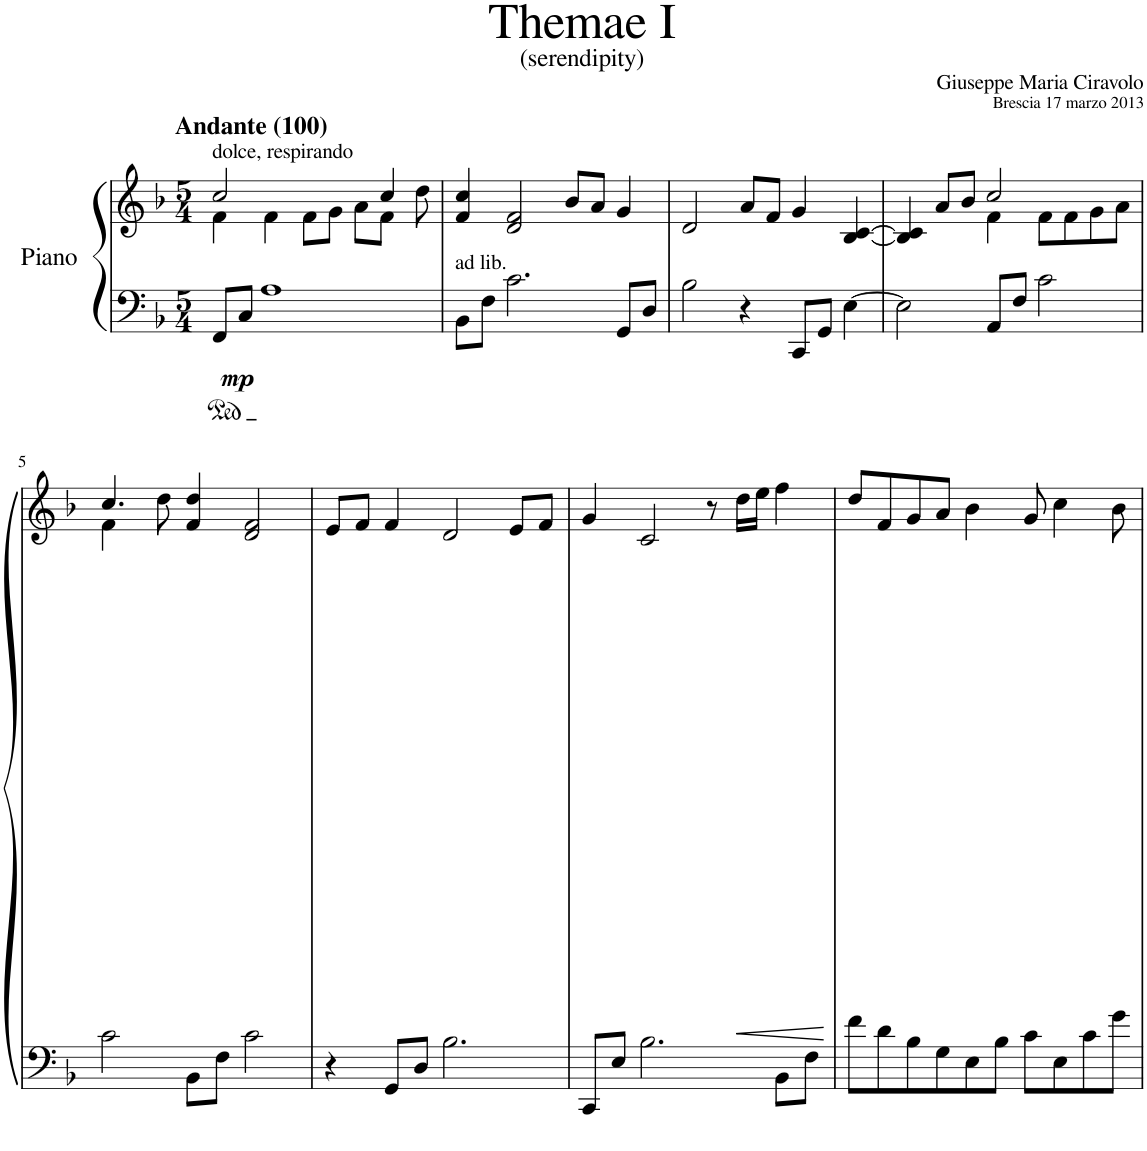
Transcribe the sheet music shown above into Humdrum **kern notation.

**kern	**kern	**dynam
*part1	*part1	*part1
*staff2	*staff1	*staff1/2
*I"Piano	*	*
*I'Pno	*	*
*clefF4	*clefG2	*
*k[b-]	*k[b-]	*
*M5/4	*M5/4	*
=1	=1	=1
*	*^	*
!	!LO:TX:a:t=dolce, respirando	!	!
!	!LO:TX:a:B:t=Andante (100)	!	!
!	!	!	!LO:DY:b=2
8FF/L	2cc/	4f\	mp
8C/J	.	.	.
1A	.	4f\	.
.	4ryy	8f\L	.
.	.	8g\J	.
.	8ryy	8a\L	.
.	4cc/	8f\J	.
.	.	4ryy	.
.	8dd\	.	.
*	*v	*v	*
=2	=2	=2
!LO:TX:a:t=ad lib.	!	!
8BB-\L	4f/ 4cc/	.
8F\J	.	.
2.c\	2d/ 2f/	.
.	8b-/L	.
.	8a/J	.
8GG/L	4g/	.
8D/J	.	.
=3	=3	=3
2B-\	2d/	.
4r	8a/L	.
.	8f/J	.
8CC/L	4g/	.
8GG/J	.	.
[4E\	[4B-/ [4c/	.
=4	=4	=4
*	*^	*
2E\]	4B-/] 4c/]	2ryy	.
.	8a/L	.	.
.	8b-/J	.	.
8AA/L	2cc/	4f\	.
8F/J	.	.	.
2c\	.	8f\L	.
.	.	8f\	.
.	4ryy	8g\	.
.	.	8a\J	.
!!LO:LB:g=z	!!
=5	=5	=5	=5
2c\	4.cc/	4f\	.
.	.	1ryy	.
.	8dd\	.	.
8BB-\L	4f/ 4dd/	.	.
8F\J	.	.	.
2c\	2d/ 2f/	.	.
*	*v	*v	*
=6	=6	=6
4r	8e/L	.
.	8f/J	.
8GG/L	4f/	.
8D/J	.	.
2.B-\	2d/	.
.	8e/L	.
.	8f/J	.
=7	=7	=7
8CC/L	4g/	.
8E/J	.	.
2.B-\	2c/	.
.	8r	.
!	!	!LO:HP:b
.	16dd\LL	<
.	16ee\JJ	.
8BB-\L	4ff\	.
8F\J	.	.
.	.	[
=8	=8	=8
8f\L	8dd/L	.
8d\	8f/	.
8B-\	8g/	.
8G\	8a/J	.
8E\	4b-\	.
8B-\J	.	.
8c\L	8g/	.
8E\	4cc\	.
8c\	.	.
8g\J	8b-\	.
=	=	=
*-	*-	*-
